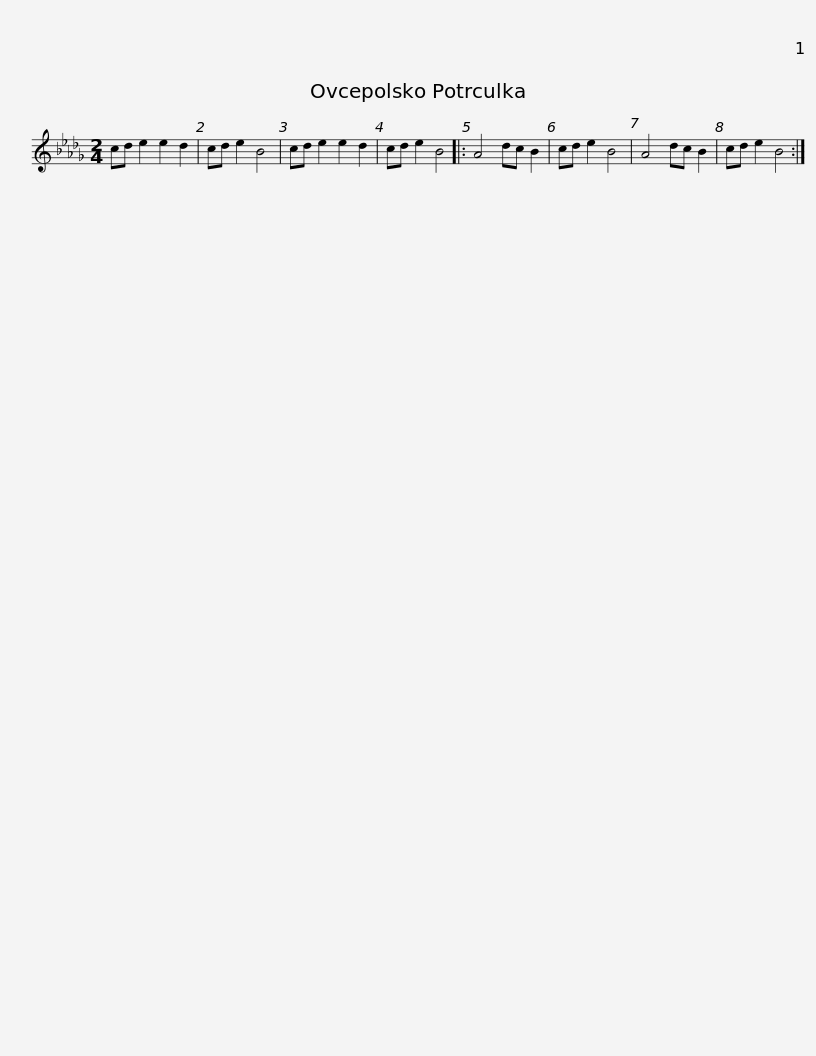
X:1
L:1/8
M:2/4
I:linebreak $
K:Bbmin
V:1 treble
V:1
 cd e2 e2 d2 | cd e2 B4 | cd e2 e2 d2 | cd e2 B4 |: A4 dc B2 | %5
 cd e2 B4 | A4 dc B2 | cd e2 B4 :| %8
